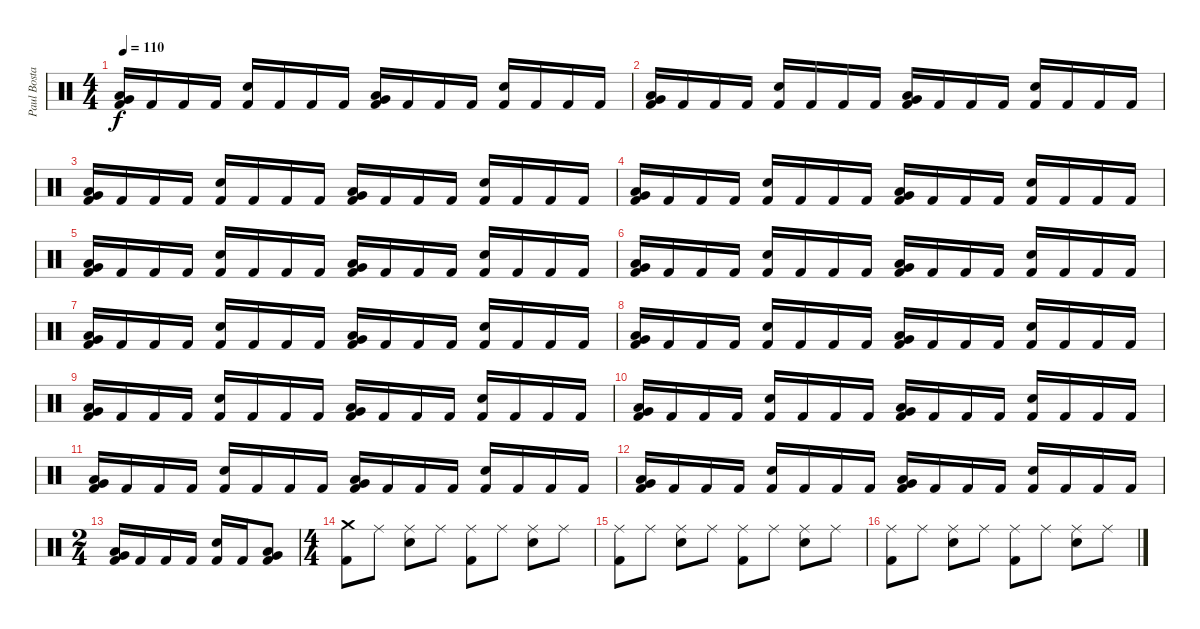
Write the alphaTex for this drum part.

\track ("Paul Bostaph" "Paul Bosta") {instrument percussion}
\staff {score}
\articulation defaults
\ts (4 4)
\tempo 110
\clef neutral
\ks c
("Very Low Tom (hit)" "Low Floor Tom (hit)" "Kick (hit) 2").16{dy f} "Kick (hit) 2".16 "Kick (hit) 2".16 "Kick (hit) 2".16 ("Snare (hit) 2" "Kick (hit) 2").16 "Kick (hit) 2".16 "Kick (hit) 2".16 "Kick (hit) 2".16 ("Very Low Tom (hit)" "Low Floor Tom (hit)" "Kick (hit) 2").16 "Kick (hit) 2".16 "Kick (hit) 2".16 "Kick (hit) 2".16 ("Snare (hit) 2" "Kick (hit) 2").16 "Kick (hit) 2".16 "Kick (hit) 2".16 "Kick (hit) 2".16 |
("Very Low Tom (hit)" "Low Floor Tom (hit)" "Kick (hit) 2").16 "Kick (hit) 2".16 "Kick (hit) 2".16 "Kick (hit) 2".16 ("Snare (hit) 2" "Kick (hit) 2").16 "Kick (hit) 2".16 "Kick (hit) 2".16 "Kick (hit) 2".16 ("Very Low Tom (hit)" "Low Floor Tom (hit)" "Kick (hit) 2").16 "Kick (hit) 2".16 "Kick (hit) 2".16 "Kick (hit) 2".16 ("Snare (hit) 2" "Kick (hit) 2").16 "Kick (hit) 2".16 "Kick (hit) 2".16 "Kick (hit) 2".16 |
("Very Low Tom (hit)" "Low Floor Tom (hit)" "Kick (hit) 2").16 "Kick (hit) 2".16 "Kick (hit) 2".16 "Kick (hit) 2".16 ("Snare (hit) 2" "Kick (hit) 2").16 "Kick (hit) 2".16 "Kick (hit) 2".16 "Kick (hit) 2".16 ("Very Low Tom (hit)" "Low Floor Tom (hit)" "Kick (hit) 2").16 "Kick (hit) 2".16 "Kick (hit) 2".16 "Kick (hit) 2".16 ("Snare (hit) 2" "Kick (hit) 2").16 "Kick (hit) 2".16 "Kick (hit) 2".16 "Kick (hit) 2".16 |
("Very Low Tom (hit)" "Low Floor Tom (hit)" "Kick (hit) 2").16 "Kick (hit) 2".16 "Kick (hit) 2".16 "Kick (hit) 2".16 ("Snare (hit) 2" "Kick (hit) 2").16 "Kick (hit) 2".16 "Kick (hit) 2".16 "Kick (hit) 2".16 ("Very Low Tom (hit)" "Low Floor Tom (hit)" "Kick (hit) 2").16 "Kick (hit) 2".16 "Kick (hit) 2".16 "Kick (hit) 2".16 ("Snare (hit) 2" "Kick (hit) 2").16 "Kick (hit) 2".16 "Kick (hit) 2".16 "Kick (hit) 2".16 |
("Very Low Tom (hit)" "Low Floor Tom (hit)" "Kick (hit) 2").16 "Kick (hit) 2".16 "Kick (hit) 2".16 "Kick (hit) 2".16 ("Snare (hit) 2" "Kick (hit) 2").16 "Kick (hit) 2".16 "Kick (hit) 2".16 "Kick (hit) 2".16 ("Very Low Tom (hit)" "Low Floor Tom (hit)" "Kick (hit) 2").16 "Kick (hit) 2".16 "Kick (hit) 2".16 "Kick (hit) 2".16 ("Snare (hit) 2" "Kick (hit) 2").16 "Kick (hit) 2".16 "Kick (hit) 2".16 "Kick (hit) 2".16 |
("Very Low Tom (hit)" "Low Floor Tom (hit)" "Kick (hit) 2").16 "Kick (hit) 2".16 "Kick (hit) 2".16 "Kick (hit) 2".16 ("Snare (hit) 2" "Kick (hit) 2").16 "Kick (hit) 2".16 "Kick (hit) 2".16 "Kick (hit) 2".16 ("Very Low Tom (hit)" "Low Floor Tom (hit)" "Kick (hit) 2").16 "Kick (hit) 2".16 "Kick (hit) 2".16 "Kick (hit) 2".16 ("Snare (hit) 2" "Kick (hit) 2").16 "Kick (hit) 2".16 "Kick (hit) 2".16 "Kick (hit) 2".16 |
("Very Low Tom (hit)" "Low Floor Tom (hit)" "Kick (hit) 2").16 "Kick (hit) 2".16 "Kick (hit) 2".16 "Kick (hit) 2".16 ("Snare (hit) 2" "Kick (hit) 2").16 "Kick (hit) 2".16 "Kick (hit) 2".16 "Kick (hit) 2".16 ("Very Low Tom (hit)" "Low Floor Tom (hit)" "Kick (hit) 2").16 "Kick (hit) 2".16 "Kick (hit) 2".16 "Kick (hit) 2".16 ("Snare (hit) 2" "Kick (hit) 2").16 "Kick (hit) 2".16 "Kick (hit) 2".16 "Kick (hit) 2".16 |
("Very Low Tom (hit)" "Low Floor Tom (hit)" "Kick (hit) 2").16 "Kick (hit) 2".16 "Kick (hit) 2".16 "Kick (hit) 2".16 ("Snare (hit) 2" "Kick (hit) 2").16 "Kick (hit) 2".16 "Kick (hit) 2".16 "Kick (hit) 2".16 ("Very Low Tom (hit)" "Low Floor Tom (hit)" "Kick (hit) 2").16 "Kick (hit) 2".16 "Kick (hit) 2".16 "Kick (hit) 2".16 ("Snare (hit) 2" "Kick (hit) 2").16 "Kick (hit) 2".16 "Kick (hit) 2".16 "Kick (hit) 2".16 |
("Very Low Tom (hit)" "Low Floor Tom (hit)" "Kick (hit) 2").16 "Kick (hit) 2".16 "Kick (hit) 2".16 "Kick (hit) 2".16 ("Snare (hit) 2" "Kick (hit) 2").16 "Kick (hit) 2".16 "Kick (hit) 2".16 "Kick (hit) 2".16 ("Very Low Tom (hit)" "Low Floor Tom (hit)" "Kick (hit) 2").16 "Kick (hit) 2".16 "Kick (hit) 2".16 "Kick (hit) 2".16 ("Snare (hit) 2" "Kick (hit) 2").16 "Kick (hit) 2".16 "Kick (hit) 2".16 "Kick (hit) 2".16 |
("Very Low Tom (hit)" "Low Floor Tom (hit)" "Kick (hit) 2").16 "Kick (hit) 2".16 "Kick (hit) 2".16 "Kick (hit) 2".16 ("Snare (hit) 2" "Kick (hit) 2").16 "Kick (hit) 2".16 "Kick (hit) 2".16 "Kick (hit) 2".16 ("Very Low Tom (hit)" "Low Floor Tom (hit)" "Kick (hit) 2").16 "Kick (hit) 2".16 "Kick (hit) 2".16 "Kick (hit) 2".16 ("Snare (hit) 2" "Kick (hit) 2").16 "Kick (hit) 2".16 "Kick (hit) 2".16 "Kick (hit) 2".16 |
("Very Low Tom (hit)" "Low Floor Tom (hit)" "Kick (hit) 2").16 "Kick (hit) 2".16 "Kick (hit) 2".16 "Kick (hit) 2".16 ("Snare (hit) 2" "Kick (hit) 2").16 "Kick (hit) 2".16 "Kick (hit) 2".16 "Kick (hit) 2".16 ("Very Low Tom (hit)" "Low Floor Tom (hit)" "Kick (hit) 2").16 "Kick (hit) 2".16 "Kick (hit) 2".16 "Kick (hit) 2".16 ("Snare (hit) 2" "Kick (hit) 2").16 "Kick (hit) 2".16 "Kick (hit) 2".16 "Kick (hit) 2".16 |
("Very Low Tom (hit)" "Low Floor Tom (hit)" "Kick (hit) 2").16 "Kick (hit) 2".16 "Kick (hit) 2".16 "Kick (hit) 2".16 ("Snare (hit) 2" "Kick (hit) 2").16 "Kick (hit) 2".16 "Kick (hit) 2".16 "Kick (hit) 2".16 ("Very Low Tom (hit)" "Low Floor Tom (hit)" "Kick (hit) 2").16 "Kick (hit) 2".16 "Kick (hit) 2".16 "Kick (hit) 2".16 ("Snare (hit) 2" "Kick (hit) 2").16 "Kick (hit) 2".16 "Kick (hit) 2".16 "Kick (hit) 2".16 |
\ts (2 4)
("Very Low Tom (hit)" "Low Floor Tom (hit)" "Kick (hit) 2").16 "Kick (hit) 2".16 "Kick (hit) 2".16 "Kick (hit) 2".16 ("Snare (hit) 2" "Kick (hit) 2").16 "Kick (hit) 2".16 ("Very Low Tom (hit)" "Low Floor Tom (hit)" "Kick (hit) 2").8 |
\ts (4 4)
("Crash medium (hit)" "Kick (hit) 2").8 "Ride (middle)".8 ("Ride (middle)" "Snare (hit) 2").8 "Ride (middle)".8 ("Ride (middle)" "Kick (hit) 2").8 "Ride (middle)".8 ("Ride (middle)" "Snare (hit) 2").8 "Ride (middle)".8 |
("Ride (middle)" "Kick (hit) 2").8 "Ride (middle)".8 ("Ride (middle)" "Snare (hit) 2").8 "Ride (middle)".8 ("Ride (middle)" "Kick (hit) 2").8 "Ride (middle)".8 ("Ride (middle)" "Snare (hit) 2").8 "Ride (middle)".8 |
("Ride (middle)" "Kick (hit) 2").8 "Ride (middle)".8 ("Ride (middle)" "Snare (hit) 2").8 "Ride (middle)".8 ("Ride (middle)" "Kick (hit) 2").8 "Ride (middle)".8 ("Ride (middle)" "Snare (hit) 2").8 "Ride (middle)".8
